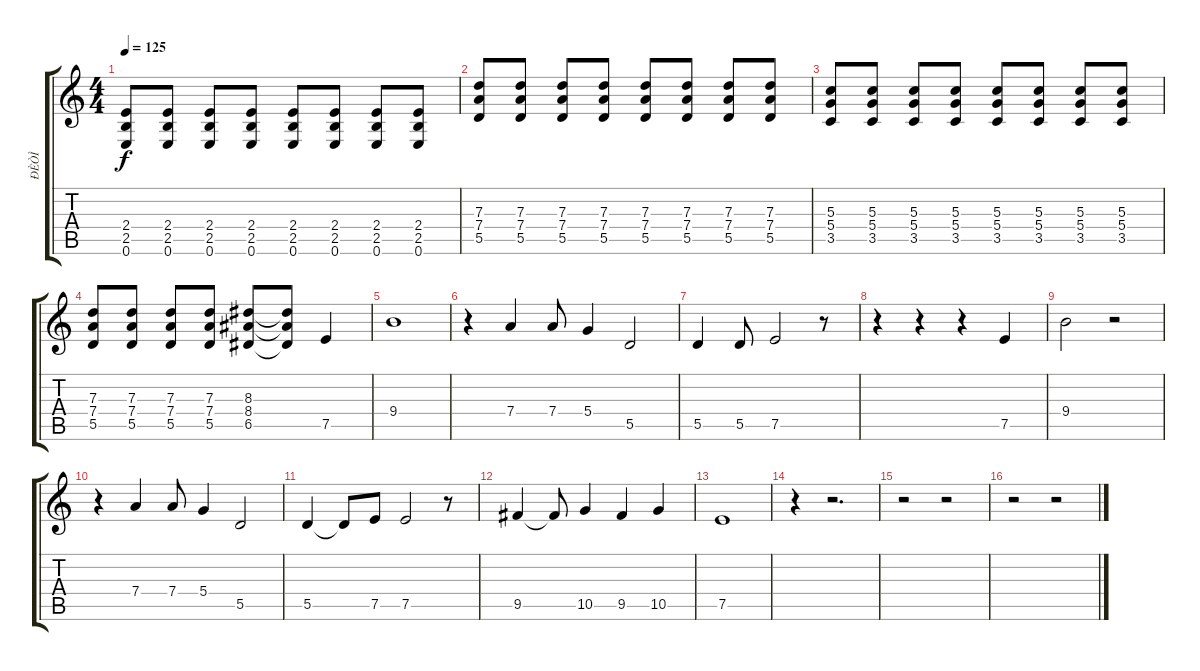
\track ("ÐÈÒÌ" "ÐÈÒÌ") {instrument distortionguitar}
\staff {score tabs}
\tuning (E4 B3 G3 D3 A2 E2) {hide}
\ts (4 4)
\tempo 125
\clef g2
\ks c
(2.4 2.5 0.6).8{dy f} (2.4 2.5 0.6).8 (2.4 2.5 0.6).8 (2.4 2.5 0.6).8 (2.4 2.5 0.6).8 (2.4 2.5 0.6).8 (2.4 2.5 0.6).8 (2.4 2.5 0.6).8 |
(7.3 7.4 5.5).8 (7.3 7.4 5.5).8 (7.3 7.4 5.5).8 (7.3 7.4 5.5).8 (7.3 7.4 5.5).8 (7.3 7.4 5.5).8 (7.3 7.4 5.5).8 (7.3 7.4 5.5).8 |
(5.3 5.4 3.5).8 (5.3 5.4 3.5).8 (5.3 5.4 3.5).8 (5.3 5.4 3.5).8 (5.3 5.4 3.5).8 (5.3 5.4 3.5).8 (5.3 5.4 3.5).8 (5.3 5.4 3.5).8 |
(7.3 7.4 5.5).8 (7.3 7.4 5.5).8 (7.3 7.4 5.5).8 (7.3 7.4 5.5).8 (8.3 8.4 6.5).8 (8.3{t} 8.4{t} 6.5{t}).8 7.5.4 |
9.4.1 |
r.4 7.4.4 7.4.8 5.4.4 5.5.2 |
5.5.4 5.5.8 7.5.2 r.8 |
r.4 r.4 r.4 7.5.4 |
9.4.2 r.2 |
r.4 7.4.4 7.4.8 5.4.4 5.5.2 |
5.5.4 5.5{t}.8 7.5.8 7.5.2 r.8 |
9.5.4 9.5{t}.8 10.5.4 9.5.4 10.5.4 |
7.5.1 |
r.4 r.2{d} |
r.2 r.2 |
r.2 r.2
